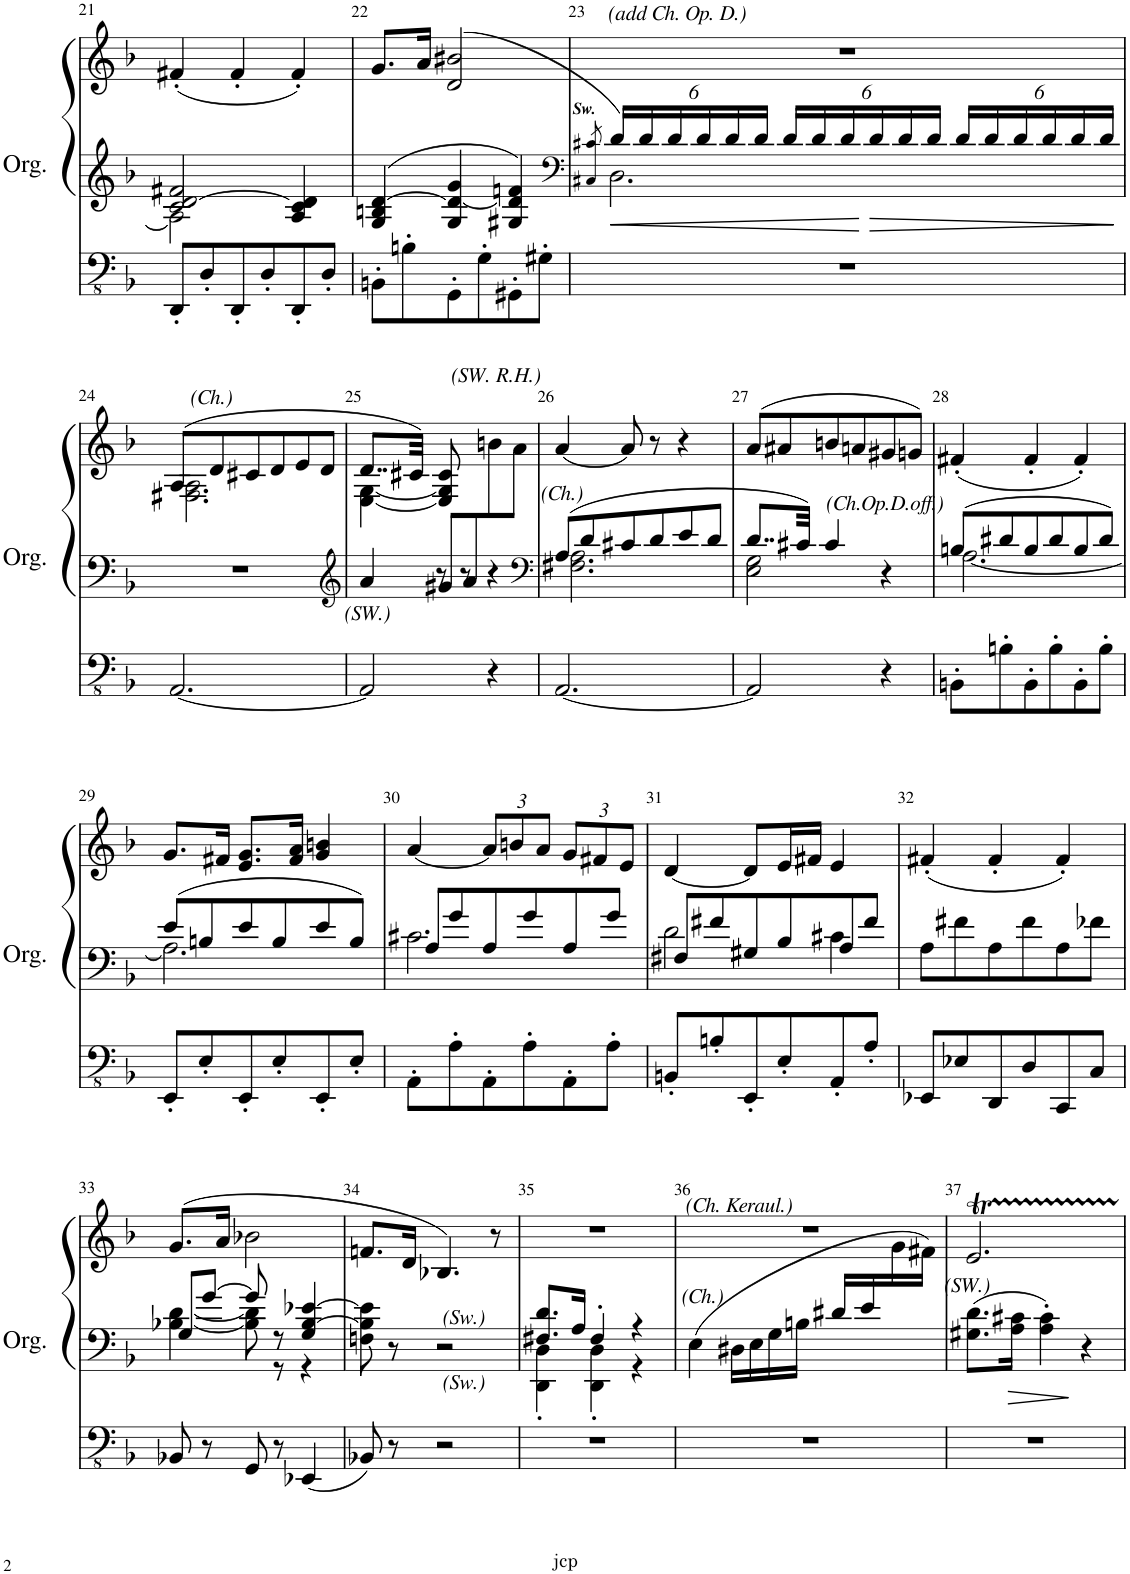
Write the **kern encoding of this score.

**kern	**kern	**kern
*part1	*part1	*part1
*staff3	*staff2	*staff1
*I"Orgue à tuyaux	*	*
*I'Org.	*	*
!!LO:PB:g=z
*clefFv4	*clefG2	*clefG2
*k[b-]	*k[b-]	*k[b-]
*M3/4	*M3/4	*M3/4
=21	=21	=21
*	*^	*
8DDD'/L	2c/ [2d/ 2f#X/	2A\]	(4f#X'/
8DD'/	.	.	.
8DDD'/	.	.	4f#'/
8DD'/	.	.	.
8DDD'/	4A/ 4c/ 4d/]	4ryy	4f#'/)
8DD'/J	.	.	.
*	*v	*v	*
=22	=22	=22
8BBBn'\L	4G/ 4Bn/ [4d/	8.g/L
8BBn'\	.	.
.	.	16a/Jk
8GGG'\	4G/ 4d/_ 4g/	(>2d/ 2b#X/
8GG'\	.	.
8GGG#X'\	4G#X/ 4d/] 4fn/	.
8GG#X'\J	.	.
=23	=23	=23
*	*clefF4	*
.	8qC#X/ 8qc#X/	.
*	*Xbrackettup	*
*	*^	*
!	!	!	!LO:TX:a:i:t=(add Ch. Op. D.)
!	!LO:TX:a:Bi:t=Sw.	!	!
2.r	24d/LL)	2.D\	2.r
.	24d/	.	.
.	24d/	.	.
.	24d/	.	.
.	24d/	.	.
.	24d/JJ	.	.
.	24d/LL	.	.
.	24d/	.	.
.	24d/	.	.
.	24d/	.	.
.	24d/	.	.
.	24d/JJ	.	.
.	24d/LL	.	.
.	24d/	.	.
.	24d/	.	.
.	24d/	.	.
.	24d/	.	.
.	24d/JJ	.	.
*	*v	*v	*
!!LO:LB:g=z
=24	=24	=24
*	*	*^
[2.AAA/	2.r	(8A/L	2.F#X\ 2.A\
!	!	!LO:TX:a:i:t=(Ch.)	!
.	.	8d/	.
.	.	8c#X/	.
.	.	8d/	.
.	.	8e/	.
.	.	8d/J	.
=25	=25	=25	=25
*	*clefG2	*	*
*	*^	*	*
!	!LO:TX:b:i:t=(SW.)	!	!	!
2AAA/]	4ryy	4a/	8..d/L	[4E\ [4G\
.	.	.	32c#X/Jkk)	.
.	8g#X/L	8r	4ryy	8E/] 8G/] 8c#/
.	8a/	8r	.	4.ryy
4r	4ryy	4r	8bn\	.
!	!	!	!LO:TX:a:i:t=(SW. R.H.)	!
.	.	.	8a\J	.
*	*	*	*v	*v
=26	=26	=26	=26
*	*clefF4	*	*
!	!LO:TX:a:i:t=(Ch.)	!	!
[2.AAA/	8A/L	2.F#X\ 2.A\	[4a/
.	8d/	.	.
.	8c#X/	.	8a/]
.	8d/	.	8r
.	8e/	.	4r
.	8d/J	.	.
=27	=27	=27	=27
2AAA/]	8..d/L	2E\ 2G\	(>8a/L
.	.	.	8a#X/
.	32c#X/Jkk	.	.
.	4c#/	.	8bn/
.	.	.	8an/
!	!LO:TX:a:i:t=(Ch.Op.D.off.)	!	!
4r	4r	4ryy	8g#X/
.	.	.	8gn/J)
=28	=28	=28	=28
8BBBn'\L	8Bn/L	[2.A\	(4f#X'/
8BBn'\	8d#X/	.	.
8BBB'\	8B/	.	4f#'/
8BB'\	8d#/	.	.
8BBB'\	8B/	.	4f#'/)
8BB'\J	8d#/J	.	.
!!LO:LB:g=z
=29	=29	=29	=29
8EEE'/L	8e/L	2.A\]	8.g/L
8EE'/	8Bn/	.	.
.	.	.	16f#X/Jk
8EEE'/	8e/	.	8.e/ 8.g/L
8EE'/	8B/	.	.
.	.	.	16f#/ 16a/Jk
8EEE'/	8e/	.	4g/ 4bn/
8EE'/J	8B/J	.	.
=30	=30	=30	=30
8AAA'\L	8A/L	2.c#X\	[4a/
8AA'\	8g/	.	.
*	*	*	*Xbrackettup
8AAA'\	8A/	.	12a/L]
.	.	.	12bn/
8AA'\	8g/	.	.
.	.	.	12a/J
8AAA'\	8A/	.	12g/L
.	.	.	12f#X/
8AA'\J	8g/J	.	.
.	.	.	12e/J
=31	=31	=31	=31
8BBBn'/L	8F#X/L	2d\	[4d/
8BBn'/	8f#X/	.	.
8EEE'/	8G#X/	.	8d/L]
8EE'/	8B-/	.	16e/L
.	.	.	16f#X/JJ
8AAA'/	8A/	4c#X\	4e/
8AA'/J	8f#/J	.	.
*	*v	*v	*
=32	=32	=32
8EEE-X/L	8A\L	(4f#X'/
8EE-X/	8f#X\	.
8DDD/	8A\	4f#'/
8DD/	8f#\	.
8CCC/	8A\	4f#'/)
8CC/J	8f-X\J	.
!!LO:LB:g=z
=33	=33	=33
*	*^	*
8BBB-X/	8G/L	[4B-X\ [4d\	(8.g/L
8r	[8g/J	.	.
.	.	.	16a/Jk
8GGG/	8g/]	8B-\] 8d\]	2b-X\
8r	8r	8r	.
4EEE-X/	4G/ [>4B-/ [4e-X/	4r	.
=34	=34	=34	=34
!	!LO:TX:b:i:t=(Sw.)	!	!
!	!LO:TX:a:i:t=(Sw.)	!	!
*	*v	*v	*
8BBB-X/	8Fn\ 8B-\] 8e-\]	8.fn/L
8r	8r	.
.	.	16d/Jk
2r	2r	4.B-X/)
.	.	8r
=35	=35	=35
*	*^	*
2.r	8.F#X/ 8.d/L	4DD\' 4D\'	2.r
.	16A/Jk	.	.
.	4F#'/	4DD\' 4D\'	.
.	4r	4r	.
=36	=36	=36	=36
*	*	*	*^
!	!	!	!LO:TX:a:i:t=(Ch. Keraul.)	!
!	!LO:TX:a:i:t=(Ch.)	!	!	!
*	*v	*v	*	*
2.r	(4E\	2.r	8ryy
*	*	*v	*v
.	16D#X\LL	.
.	16E\	.
.	16G\	.
.	16Bn\JJ	.
.	16d#X/LL	.
.	16e/	.
*	*	*^
.	8ryy	.	16g\
.	.	.	16f#X\JJ)
=37	=37	=37	=37
!	!LO:TX:a:i:t=(SW.)	!	!
*	*	*v	*v
2.r	8.G#X\ 8.d\L	2.et/
.	16A\ 16c#X\Jk	.
.	4A\' 4c#\'	.
.	4r	.
=	=	=
*-	*-	*-
